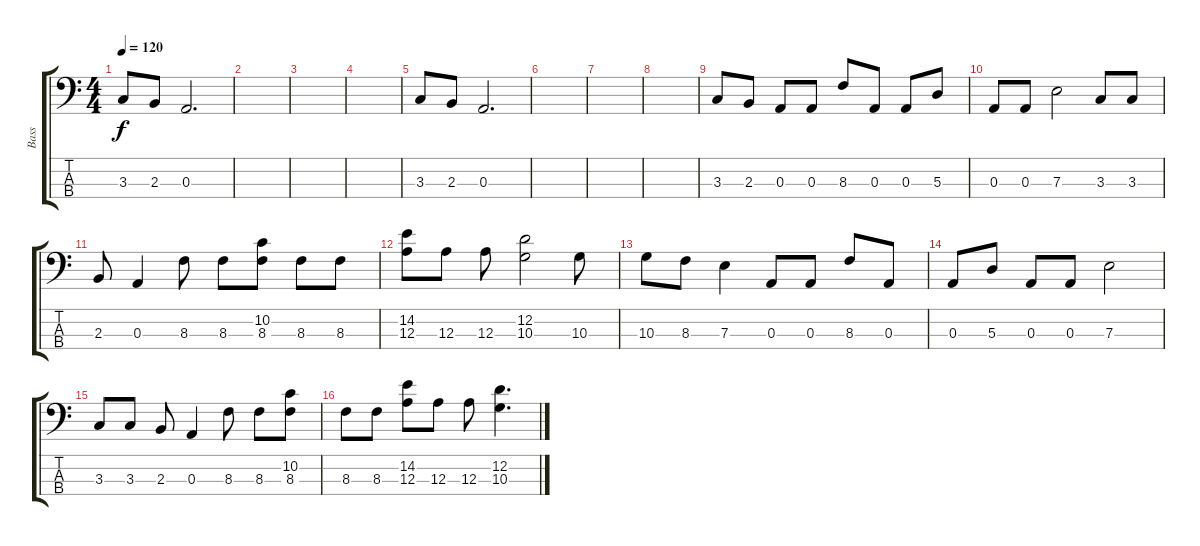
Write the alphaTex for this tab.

\track ("Bass" "Bass") {instrument electricbasspick}
\staff {score tabs}
\tuning (G2 D2 A1 E1) {hide}
\ts (4 4)
\tempo 120
\clef f4
\ks c
3.3.8{dy f} 2.3.8 0.3.2{d} |
|
|
|
3.3.8 2.3.8 0.3.2{d} |
|
|
|
3.3.8 2.3.8 0.3.8 0.3.8 8.3.8 0.3.8 0.3.8 5.3.8 |
0.3.8 0.3.8 7.3.2 3.3.8 3.3.8 |
2.3.8 0.3.4 8.3.8 8.3.8 (10.2 8.3).8 8.3.8 8.3.8 |
(14.2 12.3).8 12.3.8 12.3.8 (12.2 10.3).2 10.3.8 |
10.3.8 8.3.8 7.3.4 0.3.8 0.3.8 8.3.8 0.3.8 |
0.3.8 5.3.8 0.3.8 0.3.8 7.3.2 |
3.3.8 3.3.8 2.3.8 0.3.4 8.3.8 8.3.8 (10.2 8.3).8 |
8.3.8 8.3.8 (14.2 12.3).8 12.3.8 12.3.8 (12.2 10.3).4{d}
